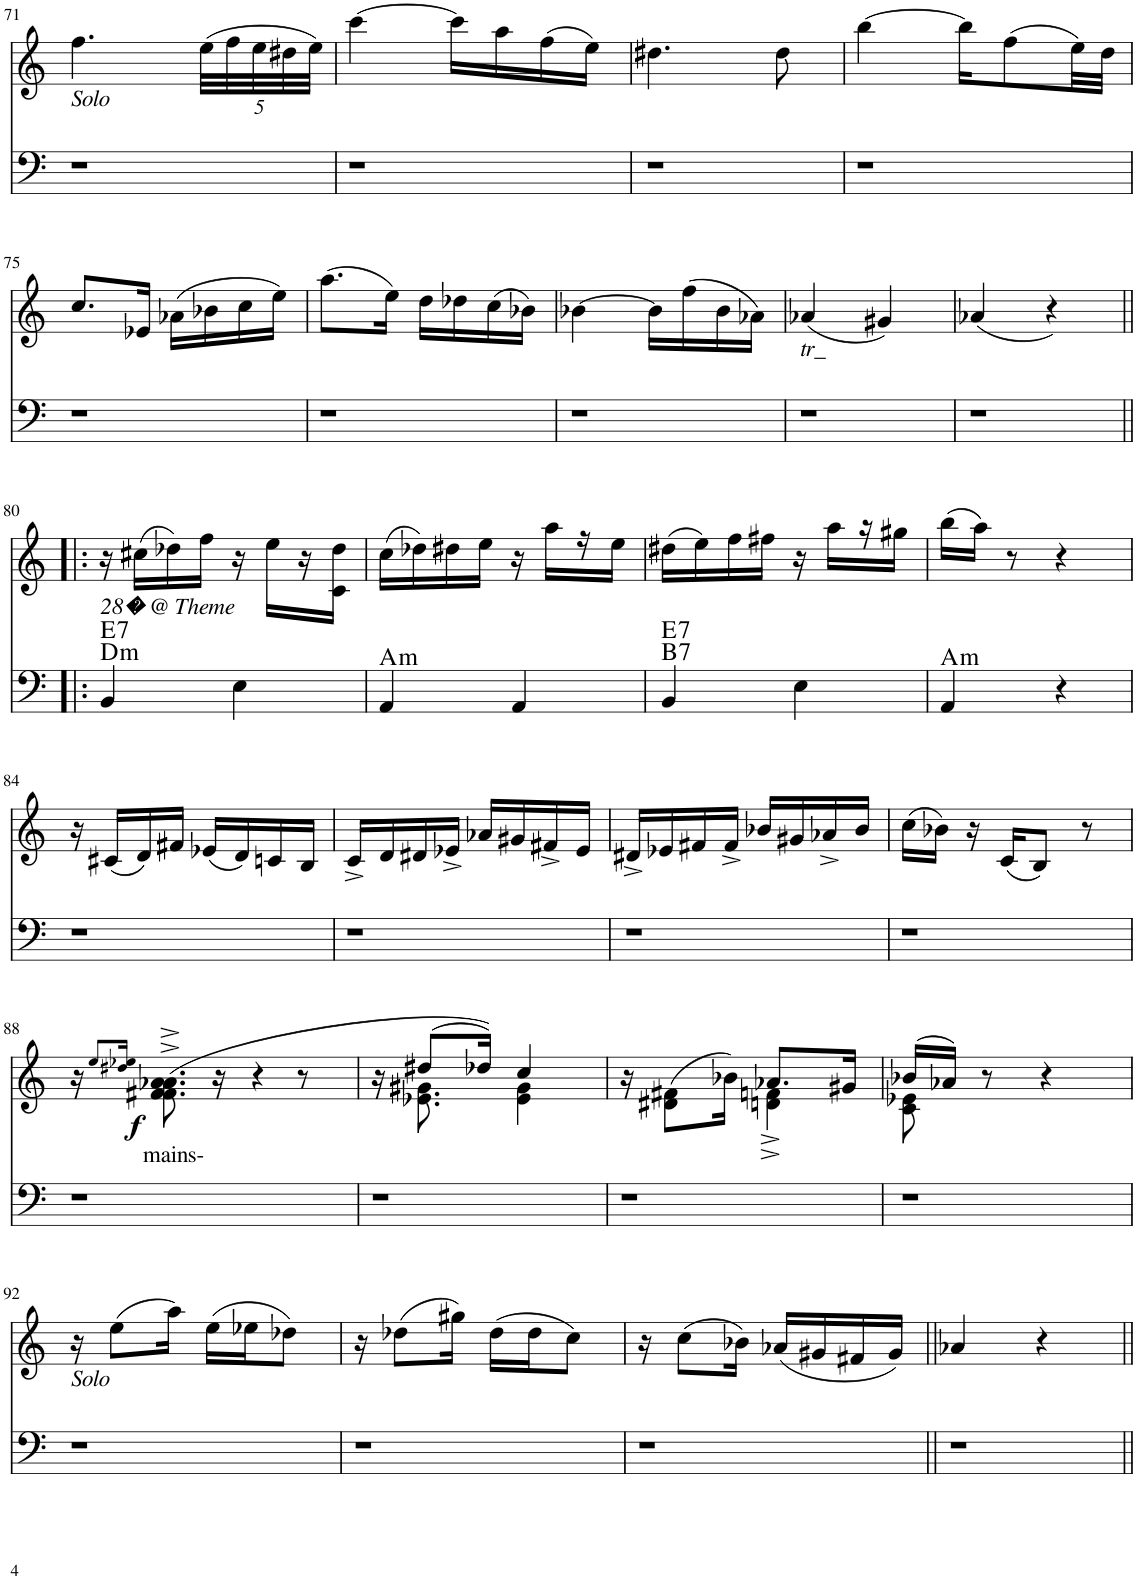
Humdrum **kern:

**kern	**kern	**text	**dynam
*part2	*part1	*part1	*part1
*staff2	*staff1	*staff1	*staff1
*I"Piano	*I"Piano	*	*
*I'Pno	*I'Pno	*	*
!!LO:PB:g=z
*clefF4	*clefG2	*	*
*k[]	*k[]	*	*
*M4/8	*M4/8	*	*
=71	=71	=71	=71
!	!LO:TX:b:i:t=Solo	!	!
2r	4.ff\	.	.
*	*Xbrackettup	*	*
.	(40ee\LLL	.	.
.	40ff\	.	.
.	40ee\	.	.
.	40dd#X\	.	.
.	40ee\JJJ)	.	.
=72	=72	=72	=72
2r	[4ccc\	.	.
.	16ccc\LL]	.	.
.	16aa\	.	.
.	(16ff\	.	.
.	16ee\JJ)	.	.
=73	=73	=73	=73
2r	4.dd#X\	.	.
.	8dd#\	.	.
=74	=74	=74	=74
2r	[4bb\	.	.
.	16bb\KL]	.	.
.	(8ff\	.	.
.	32ee\LL)	.	.
.	32dd\JJJ	.	.
!!LO:LB:g=z
=75	=75	=75	=75
2r	8.cc/L	.	.
.	16e-X/Jk	.	.
.	(16a-X\LL	.	.
.	16b-X\	.	.
.	16cc\	.	.
.	16ee\JJ)	.	.
=76	=76	=76	=76
2r	(8.aa\L	.	.
.	16ee\Jk)	.	.
.	16dd\LL	.	.
.	16dd-X\	.	.
.	(16cc\	.	.
.	16b-X\JJ)	.	.
=77	=77	=77	=77
2r	[4b-X\	.	.
.	16b-\LL]	.	.
.	(16ff\	.	.
.	16b-\	.	.
.	16a-X\JJ)	.	.
=78	=78	=78	=78
!	!LO:TX:b:i:t=tr_	!	!
2r	(4a-X/	.	.
.	4g#X/)	.	.
=79	=79	=79	=79
2r	(4a-X/	.	.
.	4r)	.	.
!!LO:LB:g=z
=80!|:	=80!|:	=80!|:	=80!|:
!	!LO:TX:b:i:t=28� @ Theme	!	!
4BB/	16r	.	.
.	(16cc#X\LL	.	.
.	16dd-X\)	.	.
.	16ff\JJ	.	.
4E\	16r	.	.
.	16ee\LL	.	.
.	16r	.	.
.	16c\ 16dd-\JJ	.	.
=81	=81	=81	=81
4AA/	(16cc\LL	.	.
.	16dd-X\)	.	.
.	16dd#X\	.	.
.	16ee\JJ	.	.
4AA/	16r	.	.
.	16aa\LL	.	.
.	16r	.	.
.	16ee\JJ	.	.
=82	=82	=82	=82
4BB/	(16dd#X\LL	.	.
.	16ee\)	.	.
.	16ff\	.	.
.	16ff#X\JJ	.	.
4E\	16r	.	.
.	16aa\LL	.	.
.	16r	.	.
.	16gg#X\JJ	.	.
=83	=83	=83	=83
4AA/	(16bb\LL	.	.
.	16aa\JJ)	.	.
.	8r	.	.
4r	4r	.	.
!!LO:LB:g=z
=84	=84	=84	=84
2r	16r	.	.
.	(16c#X/LL	.	.
.	16d/)	.	.
.	16f#X/JJ	.	.
.	(16e-X/LL	.	.
.	16d/)	.	.
.	16cn/	.	.
.	16B/JJ	.	.
=85	=85	=85	=85
2r	16c^/LL	.	.
.	16d/	.	.
.	16d#X/	.	.
.	16e-X^/JJ	.	.
.	16a-X/LL	.	.
.	16g#X/	.	.
.	16f#X^/	.	.
.	16e-/JJ	.	.
=86	=86	=86	=86
2r	16d#X^/LL	.	.
.	16e-X/	.	.
.	16f#X/	.	.
.	16f#^/JJ	.	.
.	16b-X/LL	.	.
.	16g#X/	.	.
.	16a-X^/	.	.
.	16b-/JJ	.	.
=87	=87	=87	=87
2r	(16cc\LL	.	.
.	16b-X\JJ)	.	.
.	16r	.	.
.	(16c/KL	.	.
.	8B/J)	.	.
.	8r	.	.
!!LO:LB:g=z
=88	=88	=88	=88
!	!	!	!LO:DY:b
2r	16r	.	f
.	8qee/L	.	.
.	16qdd#X/ 16qee-X/Jk	.	.
!	!	!LO:LY:b	!
.	(8.f#X\^ 8.f#\^ 8.a-X\^ 8.a-\^ 8.a-\^	mains-	.
.	16r	.	.
.	4r	.	.
8.ryy	.	.	.
.	8r	.	.
=89	=89	=89	=89
*	*^	*	*
2r	16r	16ryy	.	.
.	(8dd#X/L	8.e-X\ 8.g#X\	.	.
.	16dd-X/Jk))	.	.	.
.	4cc/	4e-\ 4g#\	.	.
=90	=90	=90	=90	=90
2r	16r	4ryy	.	.
.	(8d#X\ 8f#X\L	.	.	.
.	16b-X\Jk)	.	.	.
.	8.a-X/L	4dn\^ 4fn\^	.	.
.	16g#X/Jk	.	.	.
=91	=91	=91	=91	=91
2r	(16b-X/LL	8c\ 8e-X\	.	.
.	16a-X/JJ)	.	.	.
.	8r	4.ryy	.	.
.	4r	.	.	.
*	*v	*v	*	*
!!LO:LB:g=z
=92	=92	=92	=92
!	!LO:TX:b:i:t=Solo	!	!
2r	16r	.	.
.	(8ee\L	.	.
.	16aa\Jk)	.	.
.	(16ee\LL	.	.
.	16ee-X\J	.	.
.	8dd-X\J)	.	.
=93	=93	=93	=93
2r	16r	.	.
.	(8dd-X\L	.	.
.	16gg#X\Jk)	.	.
.	(16dd-\LL	.	.
.	16dd-\J	.	.
.	8cc\J)	.	.
=94	=94	=94	=94
2r	16r	.	.
.	(8cc\L	.	.
.	16b-X\Jk)	.	.
.	(16a-X/LL	.	.
.	16g#X/	.	.
.	16f#X/	.	.
.	16g#/JJ)	.	.
=95||	=95||	=95||	=95||
2r	4a-X/	.	.
.	4r	.	.
=||	=||	=||	=||
*-	*-	*-	*-
